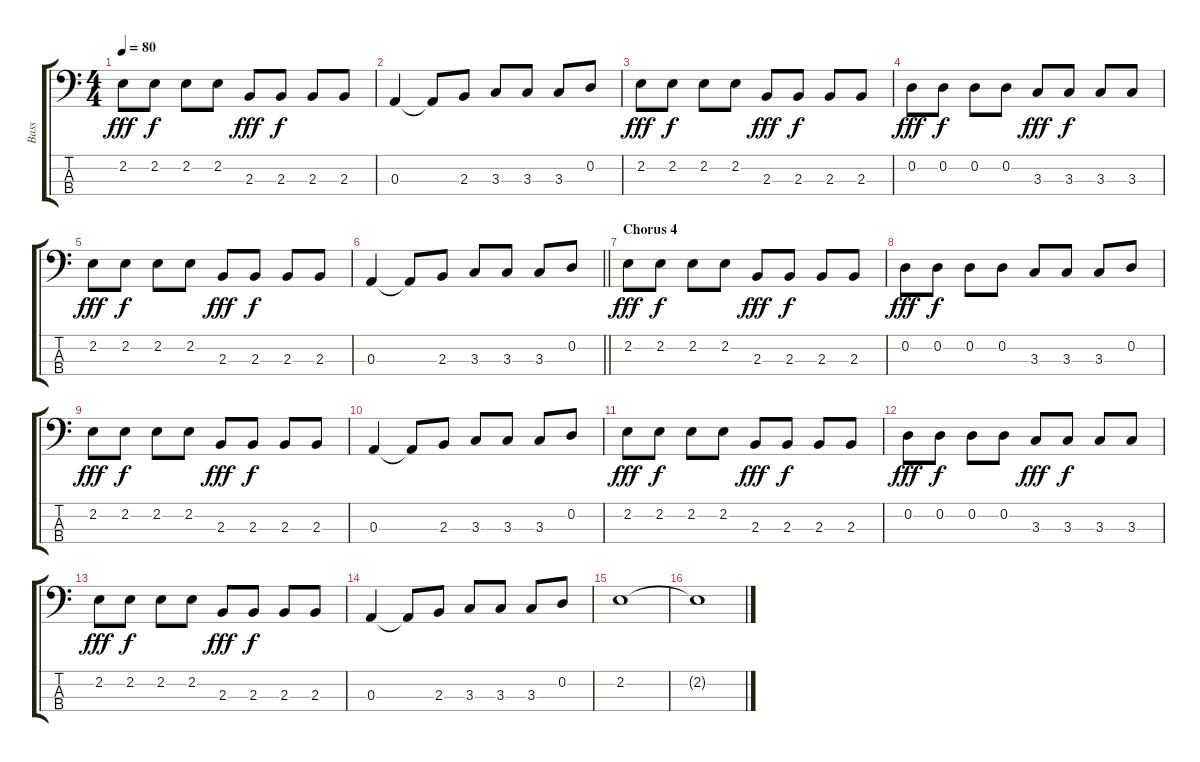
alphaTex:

\track ("Bass" "Bass") {instrument electricbassfinger}
\staff {score tabs}
\tuning (G2 D2 A1 E1) {hide}
\ts (4 4)
\tempo 80
\clef f4
\ks c
2.2.8{dy fff} 2.2.8{dy f} 2.2.8 2.2.8 2.3.8{dy fff} 2.3.8{dy f} 2.3.8 2.3.8 |
0.3.4 0.3{t}.8 2.3.8 3.3.8 3.3.8 3.3.8 0.2.8 |
2.2.8{dy fff} 2.2.8{dy f} 2.2.8 2.2.8 2.3.8{dy fff} 2.3.8{dy f} 2.3.8 2.3.8 |
0.2.8{dy fff} 0.2.8{dy f} 0.2.8 0.2.8 3.3.8{dy fff} 3.3.8{dy f} 3.3.8 3.3.8 |
2.2.8{dy fff} 2.2.8{dy f} 2.2.8 2.2.8 2.3.8{dy fff} 2.3.8{dy f} 2.3.8 2.3.8 |
\barLineRight lightlight
0.3.4 0.3{t}.8 2.3.8 3.3.8 3.3.8 3.3.8 0.2.8 |
\section ("" "Chorus 4")
2.2.8{dy fff} 2.2.8{dy f} 2.2.8 2.2.8 2.3.8{dy fff} 2.3.8{dy f} 2.3.8 2.3.8 |
0.2.8{dy fff} 0.2.8{dy f} 0.2.8 0.2.8 3.3.8 3.3.8 3.3.8 0.2.8 |
2.2.8{dy fff} 2.2.8{dy f} 2.2.8 2.2.8 2.3.8{dy fff} 2.3.8{dy f} 2.3.8 2.3.8 |
0.3.4 0.3{t}.8 2.3.8 3.3.8 3.3.8 3.3.8 0.2.8 |
2.2.8{dy fff} 2.2.8{dy f} 2.2.8 2.2.8 2.3.8{dy fff} 2.3.8{dy f} 2.3.8 2.3.8 |
0.2.8{dy fff} 0.2.8{dy f} 0.2.8 0.2.8 3.3.8{dy fff} 3.3.8{dy f} 3.3.8 3.3.8 |
2.2.8{dy fff} 2.2.8{dy f} 2.2.8 2.2.8 2.3.8{dy fff} 2.3.8{dy f} 2.3.8 2.3.8 |
0.3.4 0.3{t}.8 2.3.8 3.3.8 3.3.8 3.3.8 0.2.8 |
2.2.1{volume 0} |
2.2{t}.1
